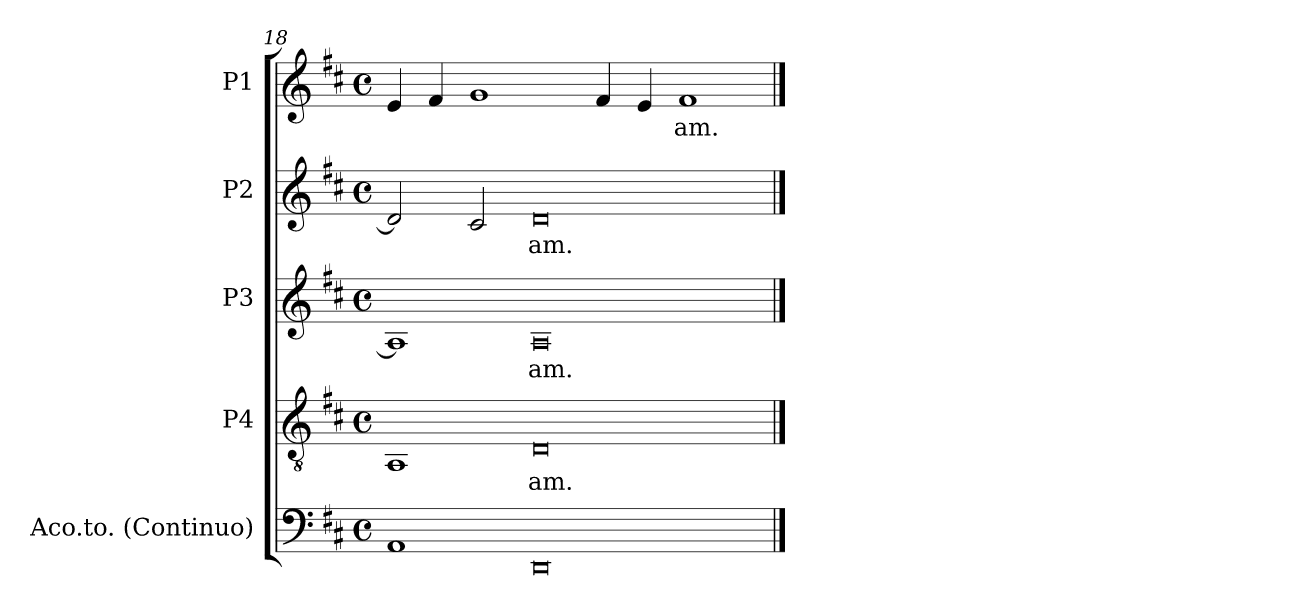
**kern	**kern	**text	**kern	**text	**kern	**text	**kern	**text
*part5	*part4	*part4	*part3	*part3	*part2	*part2	*part1	*part1
*staff5	*staff4	*staff4	*staff3	*staff3	*staff2	*staff2	*staff1	*staff1
*I"Aco.to. (Continuo)	*I"P4	*	*I"P3	*	*I"P2	*	*I"P1	*
*I'Cont.	*	*	*	*	*	*	*	*
*clefF4	*clefGv2	*	*clefG2	*	*clefG2	*	*clefG2	*
*	*ITrd7c12	*	*	*	*	*	*	*
*k[f#c#]	*k[f#c#]	*	*k[f#c#]	*	*k[f#c#]	*	*k[f#c#]	*
*D:	*D:	*	*D:	*	*D:	*	*D:	*
*M4/4	*M4/4	*	*M4/4	*	*M4/4	*	*M4/4	*
*met(c)	*met(c)	*	*met(c)	*	*met(c)	*	*met(c)	*
=18	=18	=18	=18	=18	=18	=18	=18	=18
1AAi	1AAAi	.	1Ai]	.	2di/]	.	4ei/	.
.	.	.	.	.	.	.	4f#i/	.
.	.	.	.	.	2c#i/	.	1gi	.
!	!	!LO:LY:b:color=#000000	!	!	!	!	!	!
!	!	!	!	!LO:LY:b:color=#000000	!	!	!	!
!	!	!	!	!	!	!LO:LY:b:color=#000000	!	!
0DDi	0DDi	-am.	0Ai	-am.	0di	-am.	.	.
.	.	.	.	.	.	.	4f#i/	.
.	.	.	.	.	.	.	4ei/	.
!	!	!	!	!	!	!	!	!LO:LY:b:color=#000000
.	.	.	.	.	.	.	1f#i	-am.
==	==	==	==	==	==	==	==	==
*-	*-	*-	*-	*-	*-	*-	*-	*-
